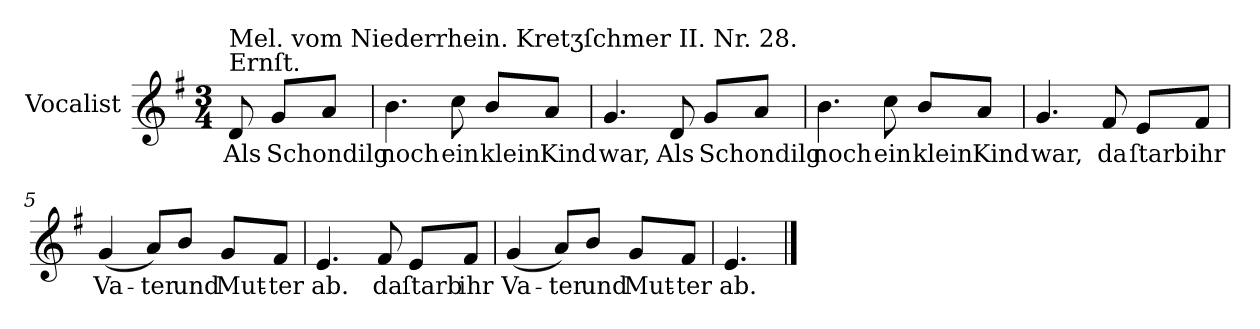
**kern	**text
*part1	*part1
*staff1	*staff1
*I"Vocalist	*
*k[f#]	*
*e:	*
*M3/4	*
=	=
!LO:TX:a:t=Ernſt.	!
!LO:TX:a:t=Mel. vom Niederrhein. Kretʒſchmer II. Nr. 28.	!
8d	Als
8gL	Schondilg
8aJ	.
=1	=1
4.b	noch
8cc	ein
8bL	klein
8aJ	Kind
=2	=2
4.g	war,
8d	Als
8gL	Schondilg
8aJ	.
=3	=3
4.b	noch
8cc	ein
8bL	klein
8aJ	Kind
=4	=4
4.g	war,
8f#	da
8eL	ſtarb
8f#J	ihr
=5	=5
(4g	Va-
8aL)	-ter
8bJ	und
8gL	Mut-
8f#J	-ter
=6	=6
4.e	ab.
8f#	da
8eL	ſtarb
8f#J	ihr
=7	=7
(4g	Va-
8aL)	-ter
8bJ	und
8gL	Mut-
8f#J	-ter
=8	=8
4.e	ab.
==	==
*-	*-
